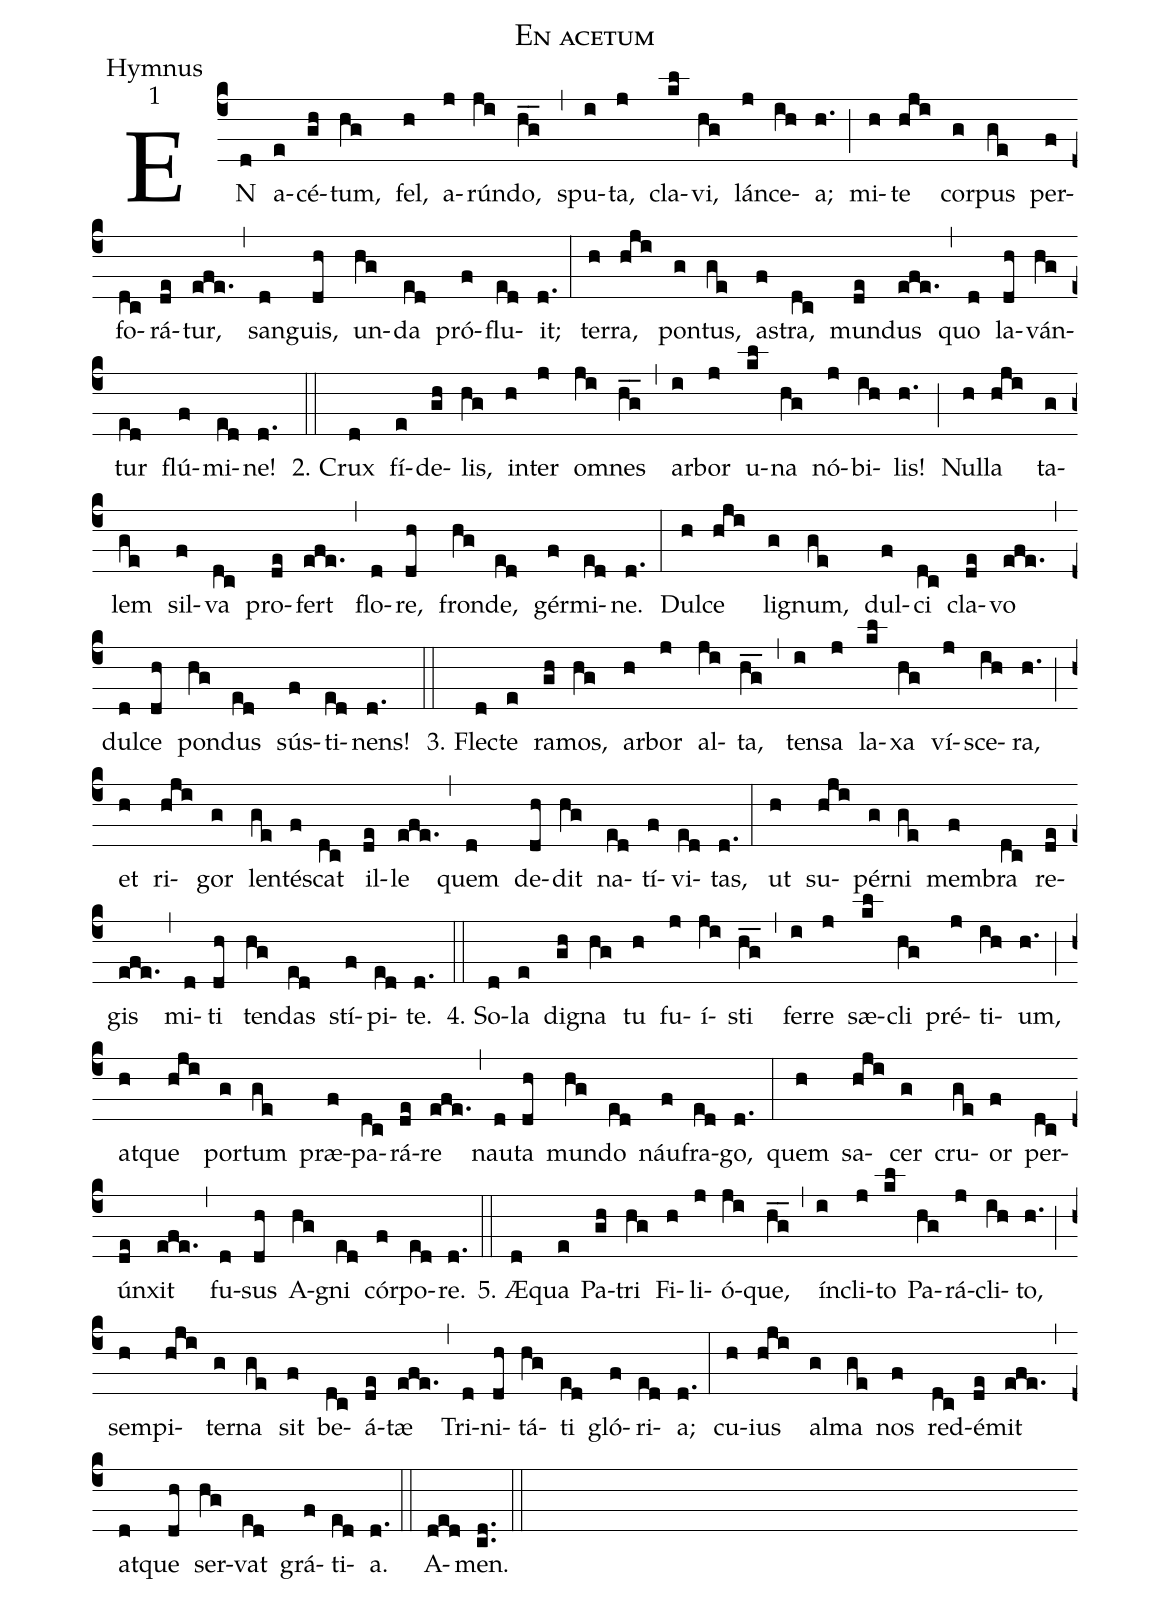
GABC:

name:En acetum;
office-part:Hymnus;
mode:1;
%%
(c4) EN(d) a(e)cé(gh)tum,(hg) fel,(h) a(j)rún(ji)do,(hg__) (,)
spu(i)ta,(j) cla(kl)vi,(hg) lán(j)ce(ih)a;(h.) (;)
mi(h)te(hji) cor(g)pus(ge) per(f)fo(dc)rá(de)tur,(efe.) (,)
san(d)guis,(dh) un(hg)da(ed) pró(f)flu(ed)it;(d.) (:)
ter(h)ra,(hji) pon(g)tus,(ge) as(f)tra,(dc) mun(de)dus(efe.) (,)
quo(d) la(dh)ván(hg)tur(ed) flú(f)mi(ed)ne!(d.) (::)
2. Crux(d) fí­(e)de(gh)lis,(hg) in(h)ter(j) om(ji)nes(hg__) (,) ar(i)bor(j) u(kl)na(hg) nó(j)bi(ih)lis!(h.) (;) Nul(h)la(hji) ta(g)lem(ge) sil(f)va(dc) pro(de)fert(efe.) (,) flo(d)re,(dh) fron(hg)de,(ed) gér(f)mi(ed)ne.(d.) (:) Dul(h)ce(hji) li(g)gnum,(ge) dul(f)ci(dc) cla(de)vo(efe.) (,) dul(d)ce(dh) pon(hg)dus(ed) sús(f)ti(ed)nens!(d.) (::)

3. Flec(d)te(e) ra(gh)mos,(hg) ar(h)bor(j) al(ji)ta,(hg__) (,) ten(i)sa(j) la(kl)xa(hg) ví­(j)sce(ih)ra,(h.) (;) et(h) ri(hji)gor(g) len(ge)té(f)scat(dc) il(de)le(efe.) (,) quem(d) de(dh)dit(hg) na(ed)tí(f)vi(ed)tas,(d.) (:) ut(h) su(hji)pér(g)ni(ge) mem(f)bra(dc) re(de)gis(efe.) (,) mi(d)ti(dh) ten(hg)das(ed) stí­(f)pi(ed)te.(d.) (::)

4. So(d)la(e) di(gh)gna(hg) tu(h) fu(j)í­(ji)sti(hg__) (,) fer(i)re(j) sæ(kl)cli(hg) pré(j)ti(ih)um,(h.) (;) at(h)que(hji) por(g)tum(ge) præ(f)pa(dc)rá(de)re(efe.) (,) nau(d)ta(dh) mun(hg)do(ed) náu(f)fra(ed)go,(d.) (:) quem(h) sa(hji)cer(g) cru(ge)or(f) per(dc)ún(de)xit(efe.) (,) fu(d)sus(dh) A(hg)gni(ed) cór(f)po(ed)re.(d.) (::)

5.  Æ(d)qua(e) Pa(gh)tri(hg) Fi(h)li(j)ó(ji)que,(hg__) (,) ín(i)cli(j)to(kl) Pa(hg)rá(j)cli(ih)to,(h.) (;)
sem(h)pi(hji)ter(g)na(ge) sit(f) be(dc)á(de)tæ(efe.) (,) Tri(d)ni(dh)tá(hg)ti(ed) gló(f)ri(ed)a;(d.) (:)
cu(h)ius(hji) al(g)ma(ge) nos(f) red(dc)é(de)mit(efe.) (,) at(d)que(dh) ser(hg)vat(ed) grá(f)ti(ed)a.(d.) (::)

A(ded)men.(cd..) (::)
